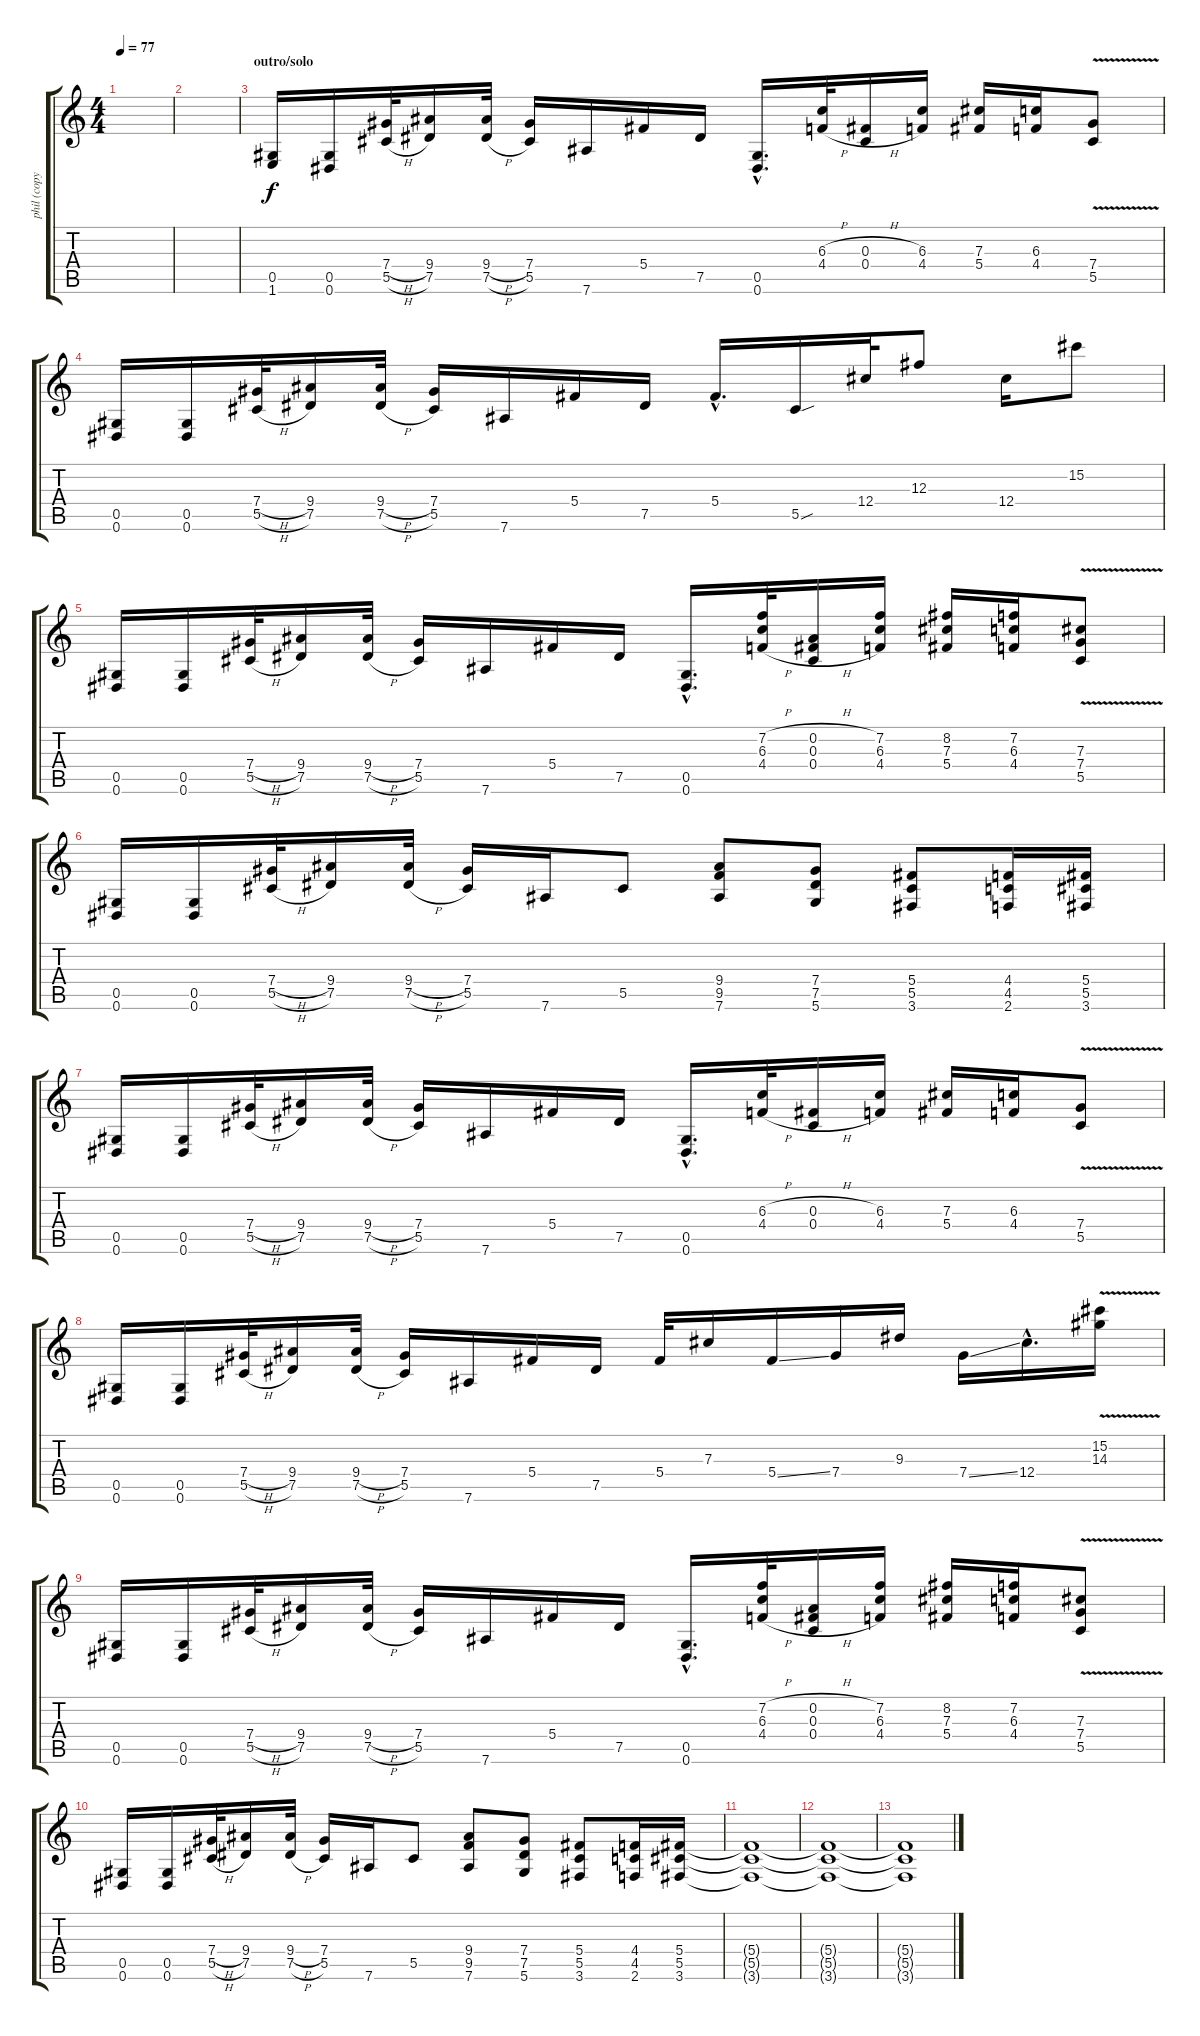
\track ("phil (copy ryan otherwise)" "phil (copy") {instrument overdrivenguitar}
\staff {score tabs}
\tuning (Eb4 Bb3 Gb3 Db3 Ab2 Eb2) {hide}
\ts (4 4)
\tempo 77
\clef g2
\ks c
|
|
\section ("" "outro/solo")
(0.5 1.6).16 (0.5 0.6).16 (7.4{h} 5.5{h}).32 (9.4 7.5).16 (9.4{h} 7.5{h}).32 (7.4 5.5).16 7.6.16 5.4.16 7.5.16 (0.5{hac} 0.6{hac}).16{d} (6.3{h} 4.4{h}).32 (0.3{h} 0.4{h}).16 (6.3 4.4).16 (7.3 5.4).16 (6.3 4.4).16 (7.4{v} 5.5{v}).8 |
(0.5 0.6).16 (0.5 0.6).16 (7.4{h} 5.5{h}).32 (9.4 7.5).16 (9.4{h} 7.5{h}).32 (7.4 5.5).16 7.6.16 5.4.16 7.5.16 5.4{hac}.16{d} 5.5{sou}.16 12.4.32 12.3.8 12.4.16 15.2.8 |
(0.5 0.6).16 (0.5 0.6).16 (7.4{h} 5.5{h}).32 (9.4 7.5).16 (9.4{h} 7.5{h}).32 (7.4 5.5).16 7.6.16 5.4.16 7.5.16 (0.5{hac} 0.6{hac}).16{d} (7.2{h} 6.3{h} 4.4{h}).32 (0.2{h} 0.3{h} 0.4{h}).16 (7.2 6.3 4.4).16 (8.2 7.3 5.4).16 (7.2 6.3 4.4).16 (7.3 7.4 5.5{v}).8 |
(0.5 0.6).16 (0.5 0.6).16 (7.4{h} 5.5{h}).32 (9.4 7.5).16 (9.4{h} 7.5{h}).32 (7.4 5.5).16 7.6.16 5.5.8 (9.4 9.5 7.6).8 (7.4 7.5 5.6).8 (5.4 5.5 3.6).8 (4.4 4.5 2.6).16 (5.4 5.5 3.6).16 |
(0.5 0.6).16 (0.5 0.6).16 (7.4{h} 5.5{h}).32 (9.4 7.5).16 (9.4{h} 7.5{h}).32 (7.4 5.5).16 7.6.16 5.4.16 7.5.16 (0.5{hac} 0.6{hac}).16{d} (6.3{h} 4.4{h}).32 (0.3{h} 0.4{h}).16 (6.3 4.4).16 (7.3 5.4).16 (6.3 4.4).16 (7.4{v} 5.5{v}).8 |
(0.5 0.6).16 (0.5 0.6).16 (7.4{h} 5.5{h}).32 (9.4 7.5).16 (9.4{h} 7.5{h}).32 (7.4 5.5).16 7.6.16 5.4.16 7.5.16 5.4.32 7.3.16 5.4{ss}.16 7.4.16 9.3.16 7.4{ss}.16 12.4{hac}.16{d} (15.2 14.3{v}).16 |
(0.5 0.6).16 (0.5 0.6).16 (7.4{h} 5.5{h}).32 (9.4 7.5).16 (9.4{h} 7.5{h}).32 (7.4 5.5).16 7.6.16 5.4.16 7.5.16 (0.5{hac} 0.6{hac}).16{d} (7.2{h} 6.3{h} 4.4{h}).32 (0.2{h} 0.3{h} 0.4{h}).16 (7.2 6.3 4.4).16 (8.2 7.3 5.4).16 (7.2 6.3 4.4).16 (7.3 7.4 5.5{v}).8 |
(0.5 0.6).16 (0.5 0.6).16 (7.4{h} 5.5{h}).32 (9.4 7.5).16 (9.4{h} 7.5{h}).32 (7.4 5.5).16 7.6.16 5.5.8 (9.4 9.5 7.6).8 (7.4 7.5 5.6).8 (5.4 5.5 3.6).8 (4.4 4.5 2.6).16 (5.4 5.5 3.6).16 |
(5.4{t} 5.5{t} 3.6{t}).1 |
(5.4{t} 5.5{t} 3.6{t}).1 |
(5.4{t} 5.5{t} 3.6{t}).1
